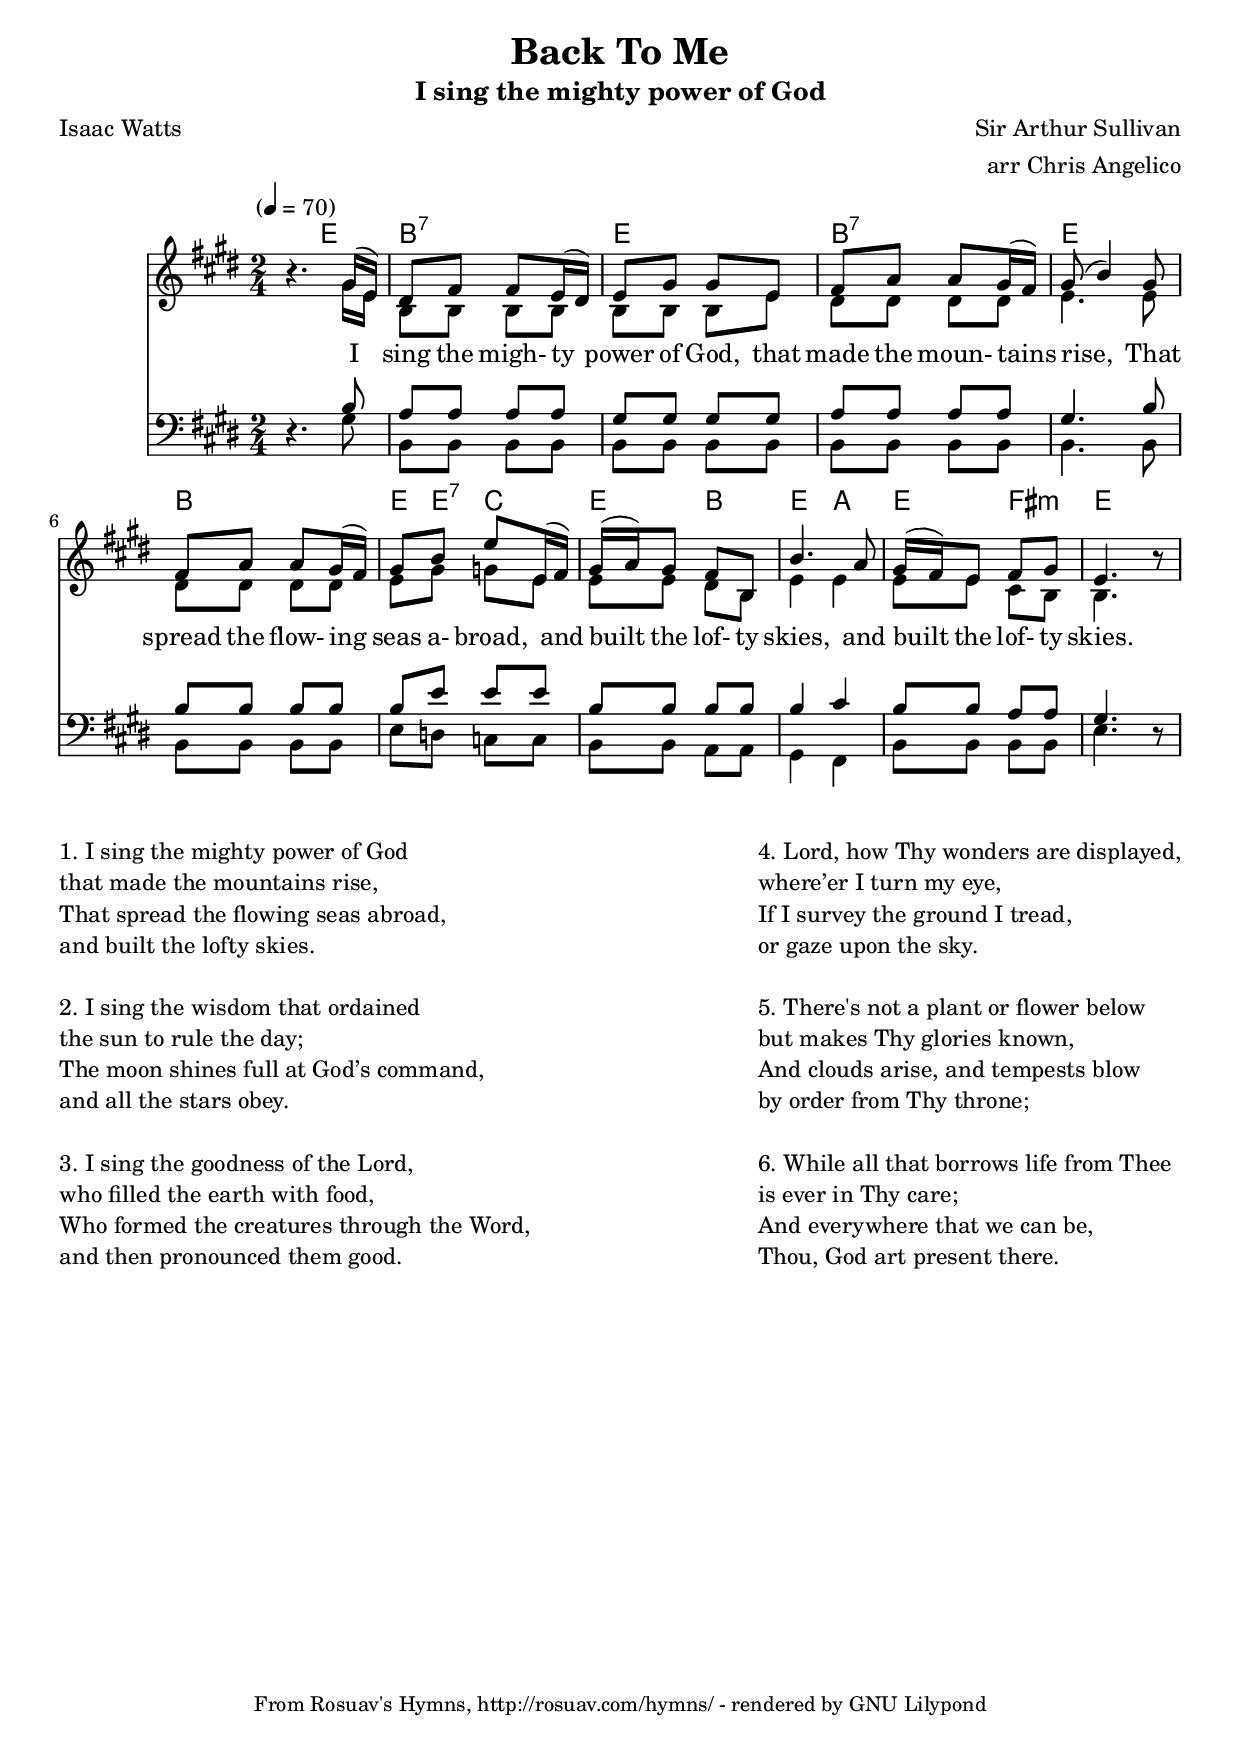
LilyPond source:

\version "2.24.0"
% Yet it ever comes back to me
% Words taken from http://www.cyberhymnal.org/htm/i/s/isingthe.htm - s/be out of copyright - not found in RCH though
\include "Hymnal.ly"

\header
{
	title="Back To Me"
	subtitle="I sing the mighty power of God"
	poet="Isaac Watts"
	composer="Sir Arthur Sullivan" % circa 1898
	arranger="arr Chris Angelico" % 2012-10-14
	% meter="" ??
	% piece="" ??
}

\score {
	<<
		\new ChordNames {
			\set chordChanges = ##t
			\transpose c c,
			\chordmode {
				s4 e
				b:7 b:7 e e b:7 b:7 e
				e b b e8 e:7 c c
				e4 b e a e fs:m e
			}
		}
		\new Staff <<
			\set Staff.midiInstrument = "acoustic grand"
			\key e \major
			\time 2/4
			\tempo "" 4 = 70
			\new Voice = "sops" \relative f' {
				r4.
				\voiceOne
				gs16(e) ds8 fs fs e16(ds) e8 gs gs
				e fs a a gs16(fs) gs8(b4)
				gs8 fs a a gs16(fs) gs8 b e
				e,16(fs) gs(a) gs8 fs b, b'4.
				a8 gs16(fs) e8 fs gs e4.
				\oneVoice
				r8
			}
			\addlyrics { \lyr \lyricmode {
				!I sing the migh- ty power of God,
				!that made the moun- tains rise,
				!That spread the flow- ing seas a- broad,
				!and built the lof- ty skies,
				!and built the lof- ty skies.
			} }
			\new Voice = "alto" \relative f' {
				s4.
				\voiceTwo
				gs16 e b8 b b b b b b e ds ds ds ds e4.
				e8 ds ds ds ds e gs g e e e ds b e4 e
				e8 e cs b b4.
				s8
			}
		>>
		\new Staff <<
			\clef bass
			\key e \major
			\new Voice = "tenor" \relative c' {
				r4.
				\voiceOne
				b8 a a a a gs gs gs gs a a a a gs4.
				b8 b b b b b e e e b b b b b4 cs
				b8 b a a gs4.
				\oneVoice
				r8
			}
			\new Voice = "bass" \relative c' {
				s4.
				\voiceTwo
				gs8 b, b b b b b b b b b b b b4.
				b8 b b b b e d c c b b a a gs4 fs
				b8 b b b e4.
				s8
			}
		>>
	>>
	\layout { }
	\midi { \context { \ChordNames \remove Note_performer } } % Stop chords from sounding in the MIDI
	% \midi { }
}

% Additional verses
\markup \fill-line {
\column {
"1. I sing the mighty power of God"
"that made the mountains rise,"
"That spread the flowing seas abroad,"
"and built the lofty skies."
" "
"2. I sing the wisdom that ordained"
"the sun to rule the day;"
"The moon shines full at God’s command,"
"and all the stars obey."
" "
"3. I sing the goodness of the Lord,"
"who filled the earth with food,"
"Who formed the creatures through the Word,"
"and then pronounced them good."
" "
}
\column {
"4. Lord, how Thy wonders are displayed,"
"where’er I turn my eye,"
"If I survey the ground I tread,"
"or gaze upon the sky."
" "
"5. There's not a plant or flower below"
"but makes Thy glories known,"
"And clouds arise, and tempests blow"
"by order from Thy throne;"
" "
"6. While all that borrows life from Thee"
"is ever in Thy care;"
"And everywhere that we can be,"
"Thou, God art present there."
" "
}
}
